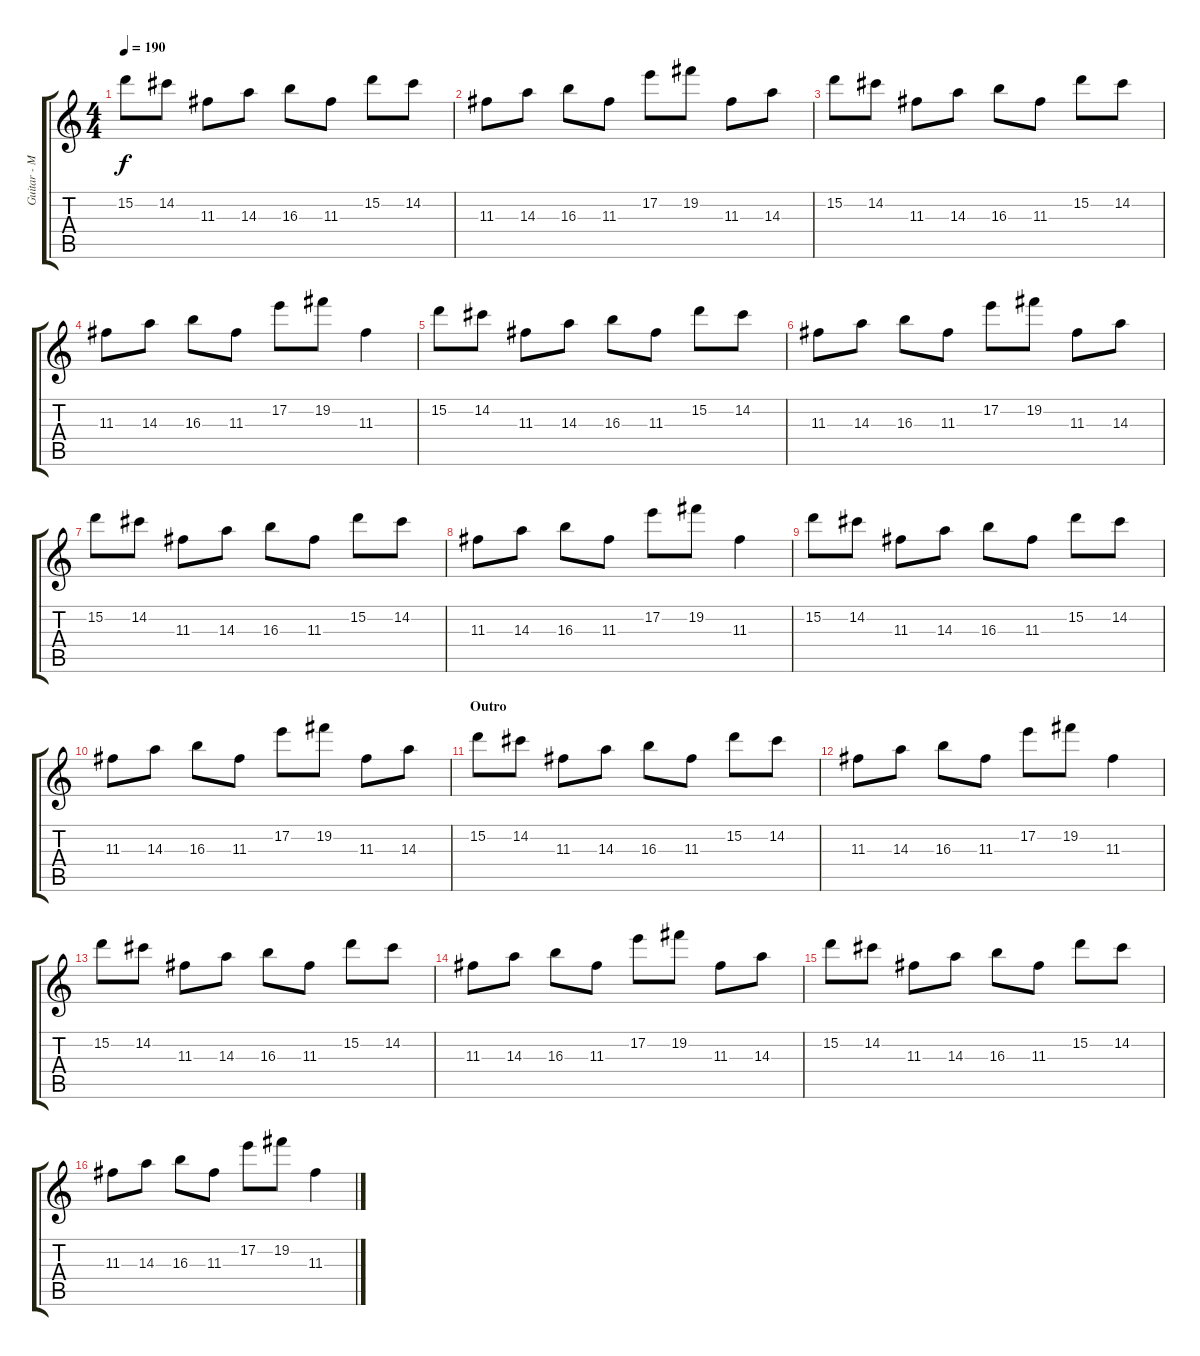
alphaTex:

\track ("Guitar - Mikael Sanorf" "Guitar - M") {instrument distortionguitar}
\staff {score tabs}
\tuning (E4 B3 G3 D3 A2 E2) {hide}
\ts (4 4)
\tempo 190
\clef g2
\ks c
15.2.8{dy f} 14.2.8 11.3.8 14.3.8 16.3.8 11.3.8 15.2.8 14.2.8 |
11.3.8 14.3.8 16.3.8 11.3.8 17.2.8 19.2.8 11.3.8 14.3.8 |
15.2.8 14.2.8 11.3.8 14.3.8 16.3.8 11.3.8 15.2.8 14.2.8 |
11.3.8 14.3.8 16.3.8 11.3.8 17.2.8 19.2.8 11.3.4 |
15.2.8 14.2.8 11.3.8 14.3.8 16.3.8 11.3.8 15.2.8 14.2.8 |
11.3.8 14.3.8 16.3.8 11.3.8 17.2.8 19.2.8 11.3.8 14.3.8 |
15.2.8 14.2.8 11.3.8 14.3.8 16.3.8 11.3.8 15.2.8 14.2.8 |
11.3.8 14.3.8 16.3.8 11.3.8 17.2.8 19.2.8 11.3.4 |
15.2.8 14.2.8 11.3.8 14.3.8 16.3.8 11.3.8 15.2.8 14.2.8 |
11.3.8 14.3.8 16.3.8 11.3.8 17.2.8 19.2.8 11.3.8 14.3.8 |
\section ("" "Outro")
15.2.8 14.2.8 11.3.8 14.3.8 16.3.8 11.3.8 15.2.8 14.2.8 |
11.3.8 14.3.8 16.3.8 11.3.8 17.2.8 19.2.8 11.3.4 |
15.2.8 14.2.8 11.3.8 14.3.8 16.3.8 11.3.8 15.2.8 14.2.8 |
11.3.8 14.3.8 16.3.8 11.3.8 17.2.8 19.2.8 11.3.8 14.3.8 |
15.2.8 14.2.8 11.3.8 14.3.8 16.3.8 11.3.8 15.2.8 14.2.8 |
11.3.8 14.3.8 16.3.8 11.3.8 17.2.8 19.2.8 11.3.4
